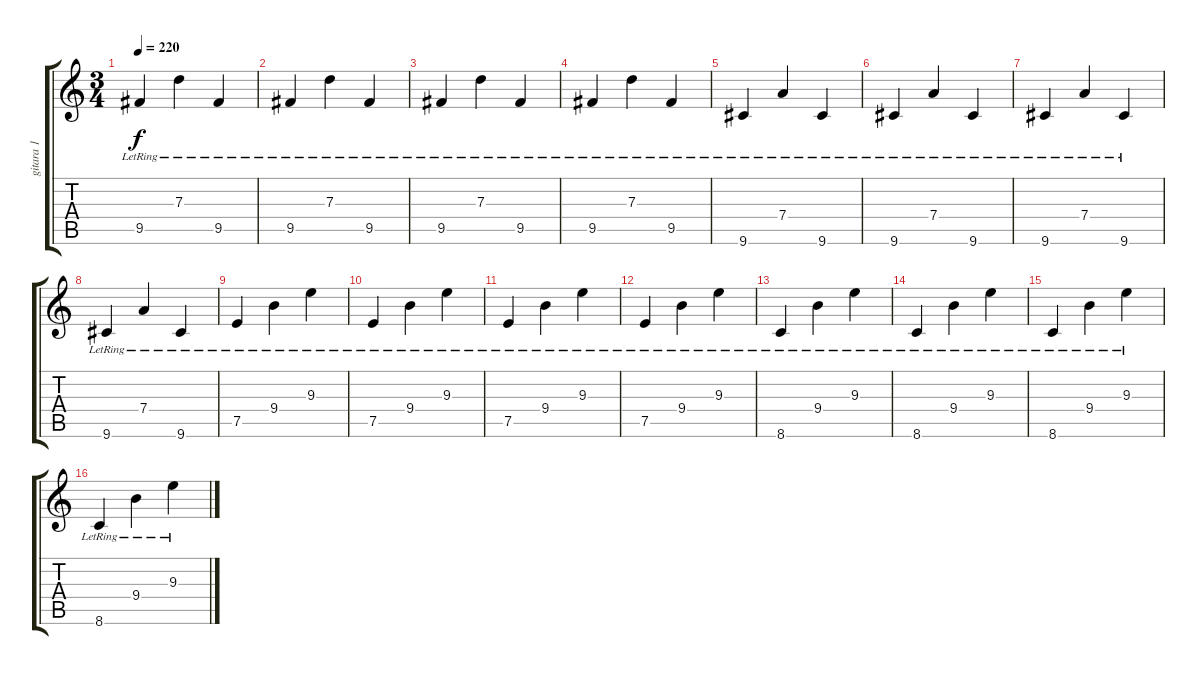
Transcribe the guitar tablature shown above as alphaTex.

\track ("gitara 1" "gitara 1") {instrument acousticguitarsteel}
\staff {score tabs}
\tuning (E4 B3 G3 D3 A2 E2) {hide}
\ts (3 4)
\tempo 220
\clef g2
\ks c
9.5{lr}.4{dy f} 7.3{lr}.4 9.5{lr}.4 |
9.5{lr}.4 7.3{lr}.4 9.5{lr}.4 |
9.5{lr}.4 7.3{lr}.4 9.5{lr}.4 |
9.5{lr}.4 7.3{lr}.4 9.5{lr}.4 |
9.6{lr}.4 7.4{lr}.4 9.6{lr}.4 |
9.6{lr}.4 7.4{lr}.4 9.6{lr}.4 |
9.6{lr}.4 7.4{lr}.4 9.6{lr}.4 |
9.6{lr}.4 7.4{lr}.4 9.6{lr}.4 |
7.5{lr}.4 9.4{lr}.4 9.3{lr}.4 |
7.5{lr}.4 9.4{lr}.4 9.3{lr}.4 |
7.5{lr}.4 9.4{lr}.4 9.3{lr}.4 |
7.5{lr}.4 9.4{lr}.4 9.3{lr}.4 |
8.6{lr}.4 9.4{lr}.4 9.3{lr}.4 |
8.6{lr}.4 9.4{lr}.4 9.3{lr}.4 |
8.6{lr}.4 9.4{lr}.4 9.3{lr}.4 |
8.6{lr}.4 9.4{lr}.4 9.3{lr}.4
